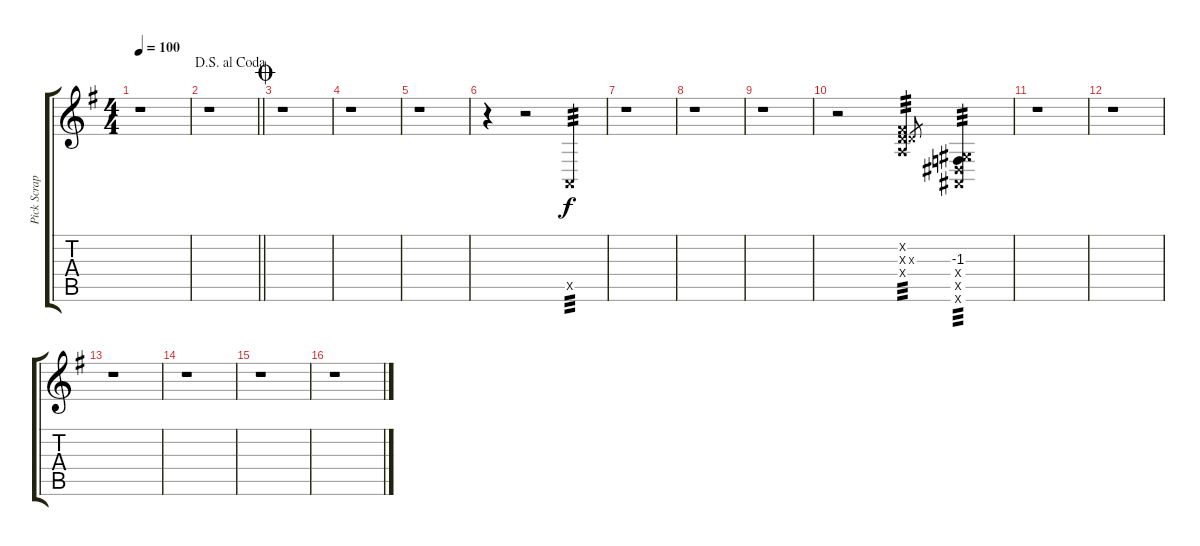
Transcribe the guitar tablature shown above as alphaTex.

\track ("Pick Scrapes and Slides" "Pick Scrap") {instrument guitarfretnoise}
\staff {score tabs}
\tuning (Eb4 Bb3 Gb3 Db3 Ab2 Eb2) {hide}
\ts (4 4)
\tempo 100
\clef g2
\ks g
r.1{dy f} |
\jump dalsegnoalcoda
\barLineRight lightlight
r.1 |
\jump coda
r.1 |
r.1 |
r.1 |
r.4 r.2 1.5{x}.4{tp 3} |
r.1 |
r.1 |
r.1 |
r.2 (8.2{x} 8.3{x} 8.4{x}).4{tp 3} 8.3{x}.8{gr} (-1.3 7.4{x} 7.5{x} 7.6{x}).4{tp 3} |
r.1 |
r.1 |
r.1 |
r.1 |
r.1 |
r.1
